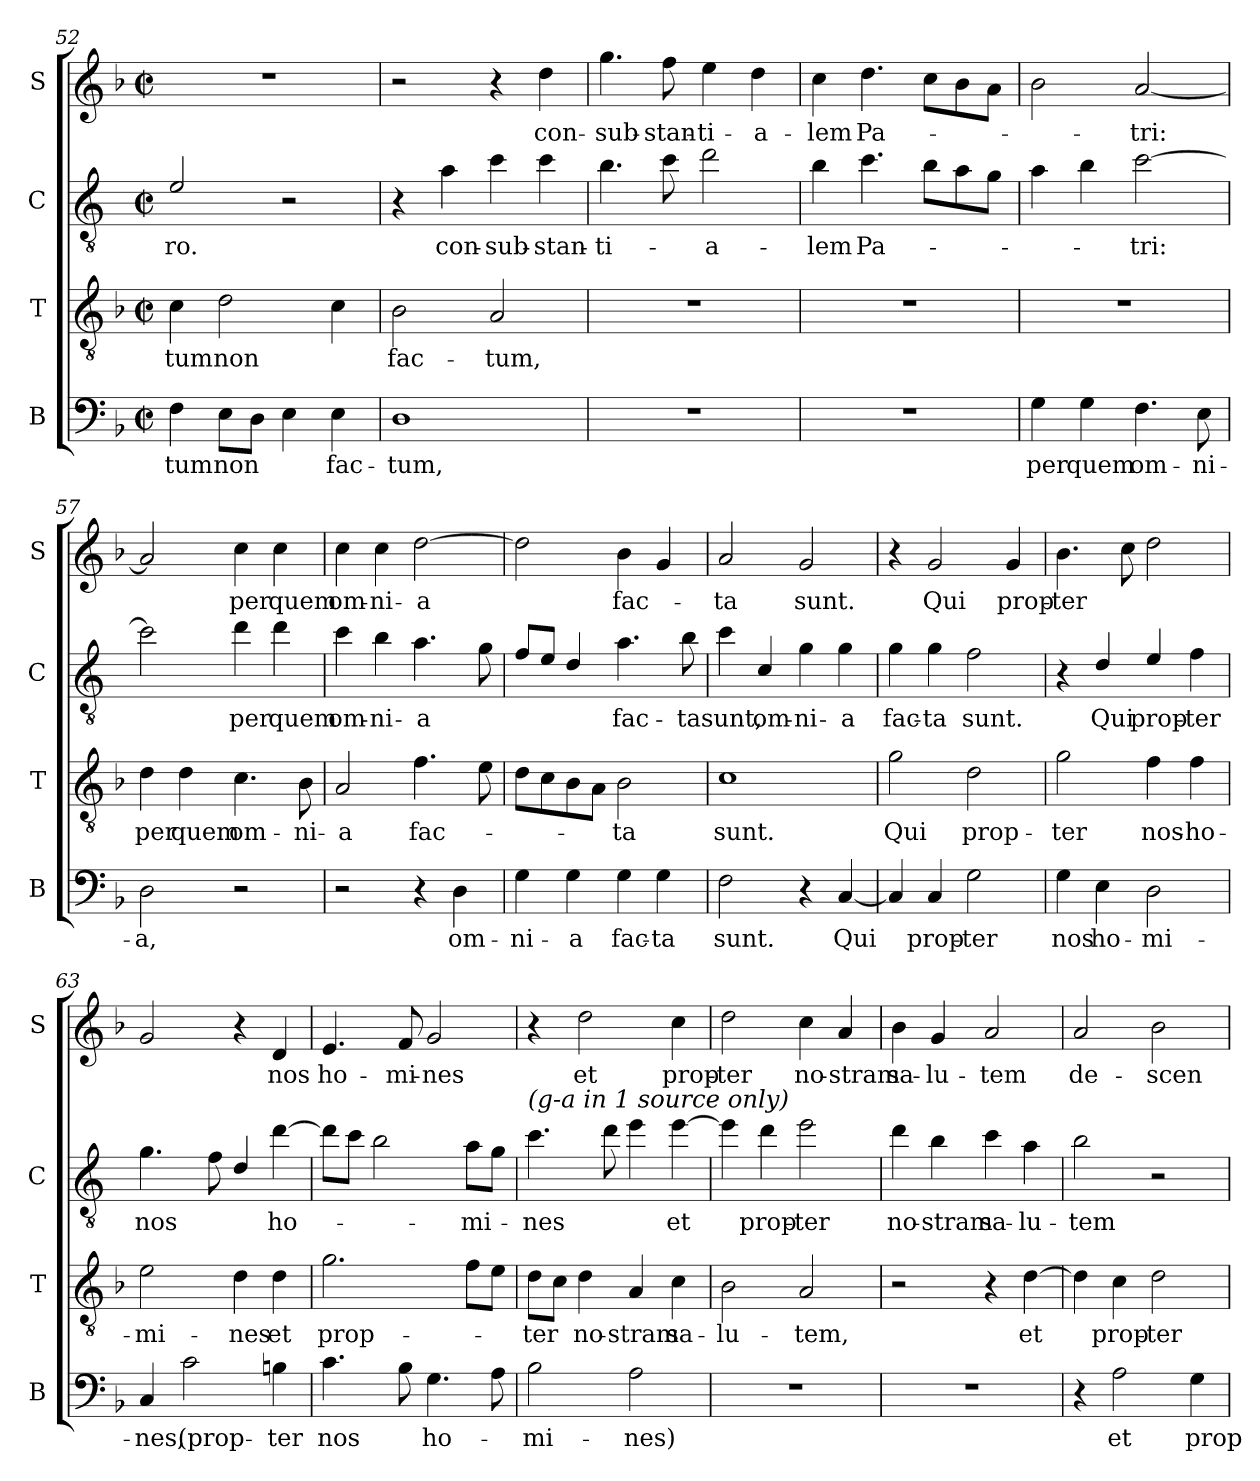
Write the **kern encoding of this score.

**kern	**text	**kern	**text	**kern	**text	**kern	**text
*part4	*part4	*part3	*part3	*part2	*part2	*part1	*part1
*staff4	*staff4	*staff3	*staff3	*staff2	*staff2	*staff1	*staff1
*I"B	*	*I"T	*	*I"C	*	*I"S	*
*I'B	*	*I'T	*	*I'C	*	*I'S	*
*clefF4	*	*clefGv2	*	*clefGv2	*	*clefG2	*
*	*	*	*	*ITrd4c7	*	*	*
*k[b-]	*	*k[b-]	*	*k[b-]	*	*k[b-]	*
*M2/2	*	*M2/2	*	*M2/2	*	*M2/2	*
*met(c|)	*	*met(c|)	*	*met(c|)	*	*met(c|)	*
=52	=52	=52	=52	=52	=52	=52	=52
!	!LO:LY:b	!	!LO:LY:b	!	!LO:LY:b	!	!
4F\	-tum	4c\	-tum	2A/	-ro.	1r	.
!	!LO:LY:b	!	!LO:LY:b	!	!	!	!
8E\L	non	2d\	non	.	.	.	.
8D\J	.	.	.	.	.	.	.
4E\	.	.	.	2r	.	.	.
!	!LO:LY:b	!	!	!	!	!	!
4E\	fac-	4c\	.	.	.	.	.
!!LO:LB:g=z
=53	=53	=53	=53	=53	=53	=53	=53
!	!LO:LY:b	!	!LO:LY:b	!	!	!	!
1D	-tum,	2B-\	fac-	4r	.	2r	.
!	!	!	!	!	!LO:LY:b	!	!
.	.	.	.	4d\	con-	.	.
!	!	!	!LO:LY:b	!	!LO:LY:b	!	!
.	.	2A/	-tum,	4f\	-sub-	4r	.
!	!	!	!	!	!LO:LY:b	!	!LO:LY:b
.	.	.	.	4f\	-stan-	4dd\	con-
=54	=54	=54	=54	=54	=54	=54	=54
!	!	!	!	!	!LO:LY:b	!	!LO:LY:b
1r	.	1r	.	4.e\	-ti-	4.gg\	-sub-
!	!	!	!	!	!	!	!LO:LY:b
.	.	.	.	8f\	.	8ff\	-stan-
!	!	!	!	!	!LO:LY:b	!	!LO:LY:b
.	.	.	.	2g\	-a-	4ee\	-ti-
!	!	!	!	!	!	!	!LO:LY:b
.	.	.	.	.	.	4dd\	-a-
=55	=55	=55	=55	=55	=55	=55	=55
!	!	!	!	!	!LO:LY:b	!	!LO:LY:b
1r	.	1r	.	4e\	-lem	4cc\	-lem
!	!	!	!	!	!LO:LY:b	!	!LO:LY:b
.	.	.	.	4.f\	Pa-	4.dd\	Pa-
.	.	.	.	8e\L	.	8cc\L	.
.	.	.	.	8d\	.	8b-\	.
.	.	.	.	8c\J	.	8a\J	.
=56	=56	=56	=56	=56	=56	=56	=56
!	!LO:LY:b	!	!	!	!	!	!
4G\	per	1r	.	4d\	.	2b-\	.
!	!LO:LY:b	!	!	!	!	!	!
4G\	quem	.	.	4e\	.	.	.
!	!LO:LY:b	!	!	!	!LO:LY:b	!	!LO:LY:b
4.F\	om-	.	.	[2f\	-tri:	[2a/	-tri:
!	!LO:LY:b	!	!	!	!	!	!
8E\	-ni-	.	.	.	.	.	.
!!LO:PB:g=z
=57	=57	=57	=57	=57	=57	=57	=57
!	!LO:LY:b	!	!LO:LY:b	!	!	!	!
2D\	-a,	4d\	per	2f\]	.	2a/]	.
!	!	!	!LO:LY:b	!	!	!	!
.	.	4d\	quem	.	.	.	.
!	!	!	!LO:LY:b	!	!LO:LY:b	!	!LO:LY:b
2r	.	4.c\	om-	4g\	per	4cc\	per
!	!	!	!	!	!LO:LY:b	!	!LO:LY:b
.	.	.	.	4g\	quem	4cc\	quem
!	!	!	!LO:LY:b	!	!	!	!
.	.	8B-\	-ni-	.	.	.	.
=58	=58	=58	=58	=58	=58	=58	=58
!	!	!	!LO:LY:b	!	!LO:LY:b	!	!LO:LY:b
2r	.	2A/	-a	4f\	om-	4cc\	om-
!	!	!	!	!	!LO:LY:b	!	!LO:LY:b
.	.	.	.	4e\	-ni-	4cc\	-ni-
!	!	!	!LO:LY:b	!	!LO:LY:b	!	!LO:LY:b
4r	.	4.f\	fac-	4.d\	-a	[2dd\	-a
!	!LO:LY:b	!	!	!	!	!	!
4D\	om-	.	.	.	.	.	.
.	.	8e\	.	8c\	.	.	.
=59	=59	=59	=59	=59	=59	=59	=59
!	!LO:LY:b	!	!	!	!	!	!
4G\	-ni-	8d\L	.	8B-/L	.	2dd\]	.
.	.	8c\	.	8A/J	.	.	.
!	!LO:LY:b	!	!	!	!	!	!
4G\	-a	8B-\	.	4G/	.	.	.
.	.	8A\J	.	.	.	.	.
!	!LO:LY:b	!	!LO:LY:b	!	!LO:LY:b	!	!LO:LY:b
4G\	fac-	2B-\	-ta	4.d\	fac-	4b-\	fac-
!	!LO:LY:b	!	!	!	!	!	!
4G\	-ta	.	.	.	.	4g/	.
!	!	!	!	!	!LO:LY:b	!	!
.	.	.	.	8e\	-ta	.	.
=60	=60	=60	=60	=60	=60	=60	=60
!	!LO:LY:b	!	!LO:LY:b	!	!LO:LY:b	!	!LO:LY:b
2F\	sunt.	1c	sunt.	4f\	sunt,	2a/	-ta
!	!	!	!	!	!LO:LY:b	!	!
.	.	.	.	4F/	om-	.	.
!	!	!	!	!	!LO:LY:b	!	!LO:LY:b
4r	.	.	.	4c\	-ni-	2g/	sunt.
!	!LO:LY:b	!	!	!	!LO:LY:b	!	!
[4C/	Qui	.	.	4c\	-a	.	.
!!LO:LB:g=z
=61	=61	=61	=61	=61	=61	=61	=61
!	!	!	!LO:LY:b	!	!LO:LY:b	!	!
4C/]	.	2g\	Qui	4c\	fac-	4r	.
!	!LO:LY:b	!	!	!	!LO:LY:b	!	!LO:LY:b
4C/	prop-	.	.	4c\	-ta	2g/	Qui
!	!LO:LY:b	!	!LO:LY:b	!	!LO:LY:b	!	!
2G\	-ter	2d\	prop-	2B-\	sunt.	.	.
!	!	!	!	!	!	!	!LO:LY:b
.	.	.	.	.	.	4g/	prop-
=62	=62	=62	=62	=62	=62	=62	=62
!	!LO:LY:b	!	!LO:LY:b	!	!	!	!LO:LY:b
4G\	nos	2g\	-ter	4r	.	4.b-\	-ter
!	!LO:LY:b	!	!	!	!LO:LY:b	!	!
4E\	ho-	.	.	4G/	Qui	.	.
.	.	.	.	.	.	8cc\	.
!	!LO:LY:b	!	!LO:LY:b	!	!LO:LY:b	!	!
2D\	-mi-	4f\	nos-	4A/	prop-	2dd\	.
!	!	!	!LO:LY:b	!	!LO:LY:b	!	!
.	.	4f\	-ho-	4B-\	-ter	.	.
=63	=63	=63	=63	=63	=63	=63	=63
!	!LO:LY:b	!	!LO:LY:b	!	!LO:LY:b	!	!
4C/	-nes,	2e\	-mi-	4.c\	nos	2g/	.
!	!LO:LY:b	!	!	!	!	!	!
2c\	(prop-	.	.	.	.	.	.
.	.	.	.	8B-\	.	.	.
!	!	!	!LO:LY:b	!	!	!	!
.	.	4d\	-nes	4G/	.	4r	.
!	!LO:LY:b	!	!LO:LY:b	!	!LO:LY:b	!	!LO:LY:b
4Bn\	-ter	4d\	et	[4g\	ho-	4d/	nos
=64	=64	=64	=64	=64	=64	=64	=64
!	!LO:LY:b	!	!LO:LY:b	!	!	!	!LO:LY:b
4.c\	nos	2.g\	prop-	8g\L]	.	4.e/	ho-
.	.	.	.	8f\J	.	.	.
.	.	.	.	2e\	.	.	.
!	!	!	!	!	!	!	!LO:LY:b
8B-\	.	.	.	.	.	8f/	-mi-
!	!LO:LY:b	!	!	!	!	!	!LO:LY:b
4.G\	ho-	.	.	.	.	2g/	-nes
!	!	!	!	!	!LO:LY:b	!	!
.	.	8f\L	.	8d\L	-mi-	.	.
8A\	.	8e\J	.	8c\J	.	.	.
!!LO:LB:g=z
=65	=65	=65	=65	=65	=65	=65	=65
!	!	!	!	!LO:TX:a:i:t=(g-a in 1 source only)	!	!	!
!	!LO:LY:b	!	!LO:LY:b	!	!LO:LY:b	!	!
2B-\	-mi-	8d\L	-ter	4.f\	-nes	4r	.
.	.	8c\J	.	.	.	.	.
!	!	!	!LO:LY:b	!	!	!	!LO:LY:b
.	.	4d\	no-	.	.	2dd\	et
.	.	.	.	8g\	.	.	.
!	!LO:LY:b	!	!LO:LY:b	!	!	!	!
2A\	-nes)	4A/	-stram	4a\	.	.	.
!	!	!	!LO:LY:b	!	!LO:LY:b	!	!LO:LY:b
.	.	4c\	sa-	[4a\	et	4cc\	prop-
=66	=66	=66	=66	=66	=66	=66	=66
!	!	!	!LO:LY:b	!	!	!	!LO:LY:b
1r	.	2B-\	-lu-	4a\]	.	2dd\	-ter
!	!	!	!	!	!LO:LY:b	!	!
.	.	.	.	4g\	prop-	.	.
!	!	!	!LO:LY:b	!	!LO:LY:b	!	!LO:LY:b
.	.	2A/	-tem,	2a\	-ter	4cc\	no-
!	!	!	!	!	!	!	!LO:LY:b
.	.	.	.	.	.	4a/	-stram
=67	=67	=67	=67	=67	=67	=67	=67
!	!	!	!	!	!LO:LY:b	!	!LO:LY:b
1r	.	2r	.	4g\	no-	4b-\	sa-
!	!	!	!	!	!LO:LY:b	!	!LO:LY:b
.	.	.	.	4e\	-stram	4g/	-lu-
!	!	!	!	!	!LO:LY:b	!	!LO:LY:b
.	.	4r	.	4f\	sa-	2a/	-tem
!	!	!	!LO:LY:b	!	!LO:LY:b	!	!
.	.	[4d\	et	4d\	-lu-	.	.
=68	=68	=68	=68	=68	=68	=68	=68
!	!	!	!	!	!LO:LY:b	!	!LO:LY:b
4r	.	4d\]	.	2e\	-tem	2a/	de-
!	!LO:LY:b	!	!LO:LY:b	!	!	!	!
2A\	et	4c\	prop-	.	.	.	.
!	!	!	!LO:LY:b	!	!	!	!LO:LY:b
.	.	2d\	-ter	2r	.	2b-\	-scen-
!	!LO:LY:b	!	!	!	!	!	!
4G\	prop-	.	.	.	.	.	.
=	=	=	=	=	=	=	=
*-	*-	*-	*-	*-	*-	*-	*-
